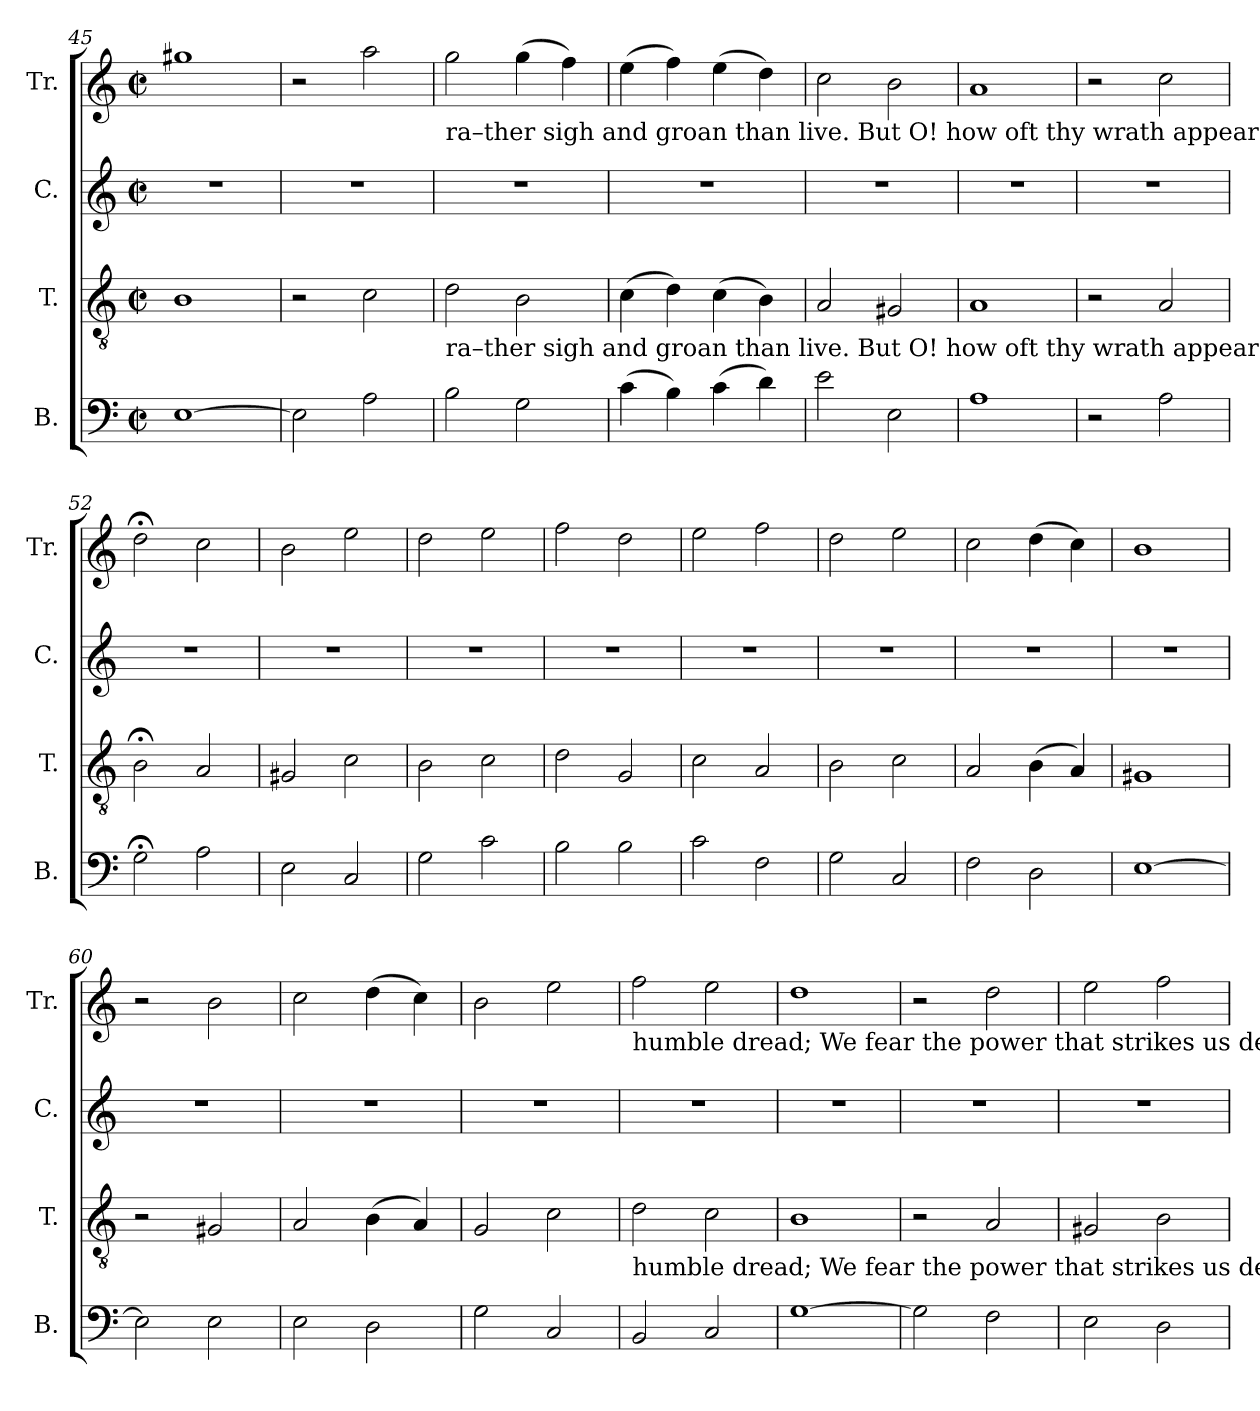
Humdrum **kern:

**kern	**kern	**kern	**kern
*part4	*part3	*part2	*part1
*staff4	*staff3	*staff2	*staff1
*I"B.	*I"T.	*I"C.	*I"Tr.
*I'B.	*I'T.	*I'C.	*I'Tr.
*clefF4	*clefGv2	*clefG2	*clefG2
*k[]	*k[]	*k[]	*k[]
*M2/2	*M2/2	*M2/2	*M2/2
*met(c|)	*met(c|)	*met(c|)	*met(c|)
=45	=45	=45	=45
[1E	1B	1r	1gg#X
=46	=46	=46	=46
2E\]	2r	1r	2r
2A\	2c\	.	2aa\
!!LO:PB:g=z
=47	=47	=47	=47
!	!	!	!LO:TX:b:t=ra–ther    sigh    and    groan than  live.    But O! how oft thy wrath appears, And cuts off our ex–pec–ted years!      Thy  wrath  awakes our
!	!LO:TX:b:t=ra–ther    sigh    and    groan than  live.    But O! how oft thy wrath appears, And cuts off our ex–pec–ted years!      Thy  wrath  awakes our	!	!
2B\	2d\	1r	2gg\
2G\	2B\	.	(4gg\
.	.	.	4ff\)
=48	=48	=48	=48
(4c\	(4c\	1r	(4ee\
4B\)	4d\)	.	4ff\)
(4c\	(4c\	.	(4ee\
4d\)	4B\)	.	4dd\)
=49	=49	=49	=49
2e\	2A/	1r	2cc\
2E\	2G#X/	.	2b\
=50	=50	=50	=50
1A	1A	1r	1a
=51	=51	=51	=51
2r	2r	1r	2r
2A\	2A/	.	2cc\
=52	=52	=52	=52
2G;<\	2B;<\	1r	2dd;<\
2A\	2A/	.	2cc\
=53	=53	=53	=53
2E\	2G#X/	1r	2b\
2C/	2c\	.	2ee\
=54	=54	=54	=54
2G\	2B\	1r	2dd\
2c\	2c\	.	2ee\
=55	=55	=55	=55
2B\	2d\	1r	2ff\
2B\	2G/	.	2dd\
=56	=56	=56	=56
2c\	2c\	1r	2ee\
2F\	2A/	.	2ff\
=57	=57	=57	=57
2G\	2B\	1r	2dd\
2C/	2c\	.	2ee\
=58	=58	=58	=58
2F\	2A/	1r	2cc\
2D\	(4B\	.	(4dd\
.	4A/)	.	4cc\)
=59	=59	=59	=59
[1E	1G#X	1r	1b
=60	=60	=60	=60
2E\]	2r	1r	2r
2E\	2G#X/	.	2b\
=61	=61	=61	=61
2E\	2A/	1r	2cc\
2D\	(4B\	.	(4dd\
.	4A/)	.	4cc\)
=62	=62	=62	=62
2G\	2G/	1r	2b\
2C/	2c\	.	2ee\
!!LO:LB:g=z
=63	=63	=63	=63
!	!	!	!LO:TX:b:t=humble dread;  We fear the power that strikes us dead.
!	!LO:TX:b:t=humble dread;  We fear the power that strikes us dead.	!	!
2BB/	2d\	1r	2ff\
2C/	2c\	.	2ee\
=64	=64	=64	=64
[1G	1B	1r	1dd
=65	=65	=65	=65
2G\]	2r	1r	2r
2F\	2A/	.	2dd\
=66	=66	=66	=66
2E\	2G#X/	1r	2ee\
2D\	2B\	.	2ff\
=	=	=	=
*-	*-	*-	*-
